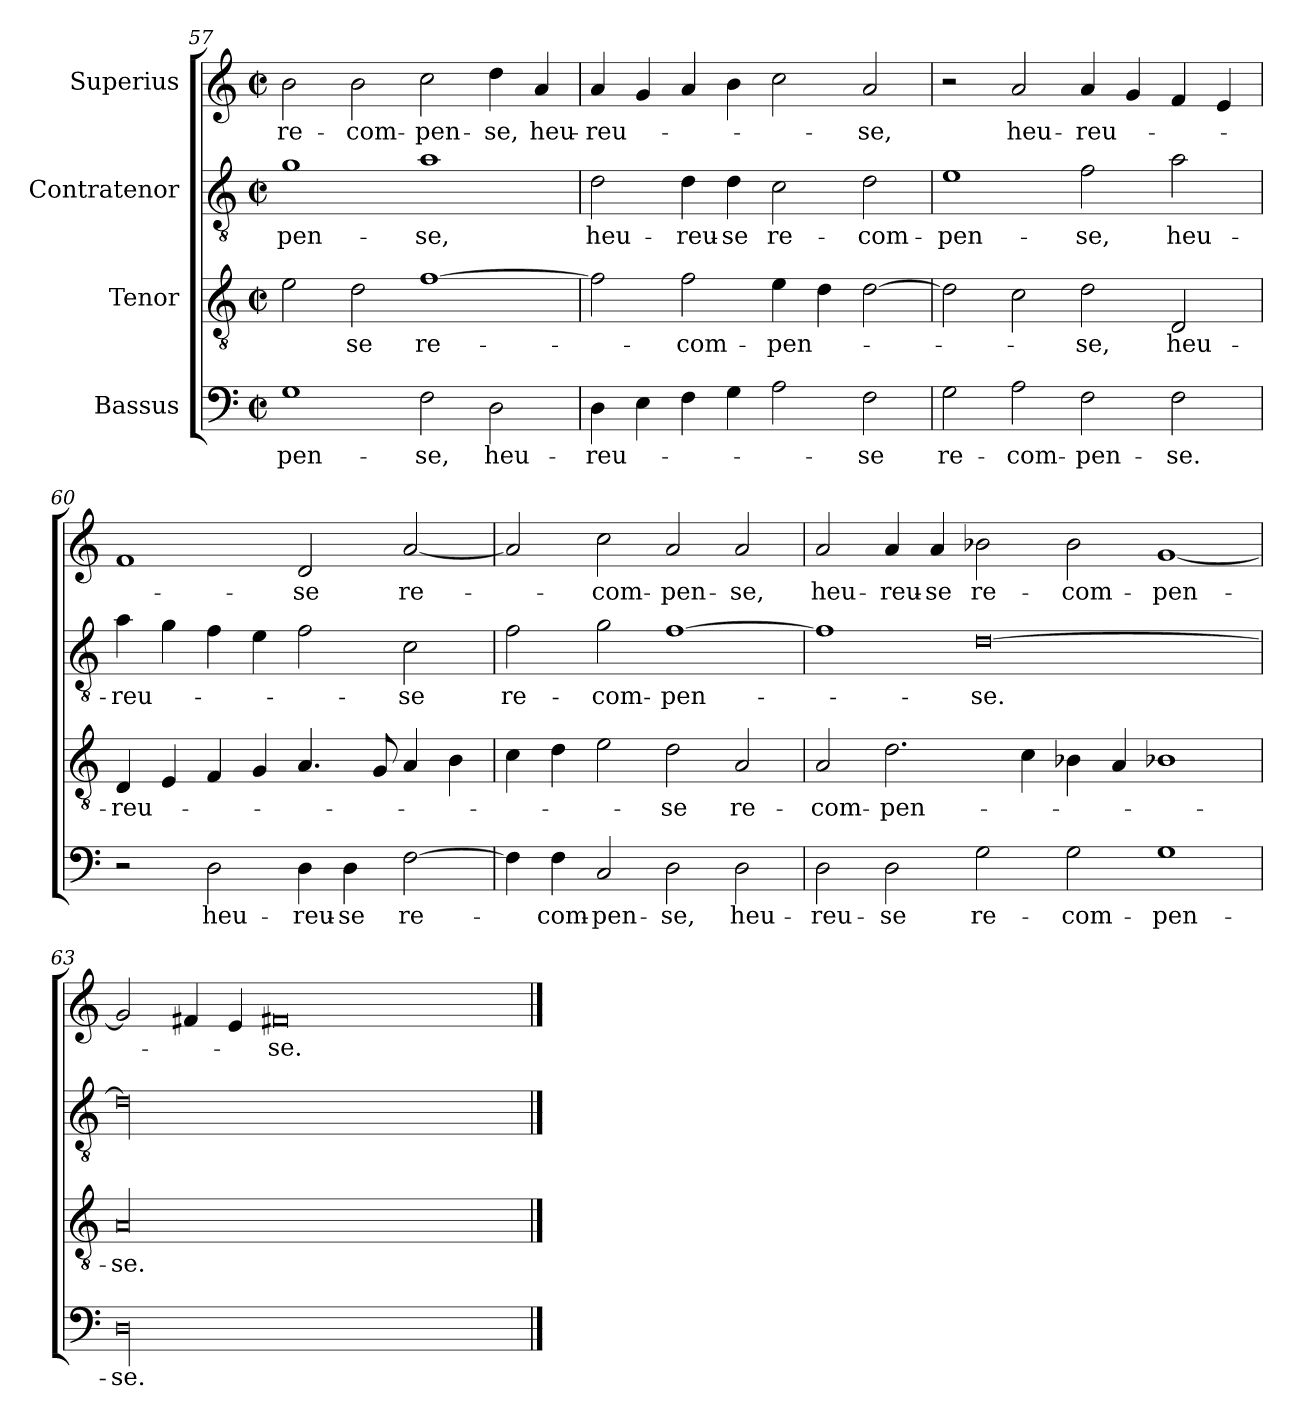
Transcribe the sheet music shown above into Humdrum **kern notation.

**kern	**text	**kern	**text	**kern	**text	**kern	**text
*part4	*part4	*part3	*part3	*part2	*part2	*part1	*part1
*staff4	*staff4	*staff3	*staff3	*staff2	*staff2	*staff1	*staff1
*I"Bassus	*	*I"Tenor	*	*I"Contratenor	*	*I"Superius	*
*clefF4	*	*clefGv2	*	*clefGv2	*	*clefG2	*
*k[]	*	*k[]	*	*k[]	*	*k[]	*
*C:	*	*C:	*	*C:	*	*C:	*
*M2/2	*	*M2/2	*	*M2/2	*	*M2/2	*
*met(c|)	*	*met(c|)	*	*met(c|)	*	*met(c|)	*
=57	=57	=57	=57	=57	=57	=57	=57
1G\	-pen-	2e\	.	1g\	-pen-	2b\	re-
.	.	2d\	-se	.	.	2b\	-com-
2F\	-se,	[1f\	re-	1a\	-se,	2cc\	-pen-
2D\	heu-	.	.	.	.	4dd\	-se,
.	.	.	.	.	.	4a/	heu-
=58	=58	=58	=58	=58	=58	=58	=58
4D\	-reu-	2f\]	.	2d\	heu-	4a/	-reu-
4E\	.	.	.	.	.	4g/	.
4F\	.	2f\	-com-	4d\	-reu-	4a/	.
4G\	.	.	.	4d\	-se	4b\	.
2A\	.	4e\	-pen-	2c\	re-	2cc\	.
.	.	4d\	.	.	.	.	.
2F\	-se	[2d\	.	2d\	-com-	2a/	-se,
!!LO:PB:g=z
=59	=59	=59	=59	=59	=59	=59	=59
2G\	re-	2d\]	.	1e\	-pen-	2r	.
2A\	-com-	2c\	.	.	.	2a/	heu-
2F\	-pen-	2d\	-se,	2f\	-se,	4a/	-reu-
.	.	.	.	.	.	4g/	.
2F\	-se.	2D/	heu-	2a\	heu-	4f/	.
.	.	.	.	.	.	4e/	.
=60	=60	=60	=60	=60	=60	=60	=60
2r	.	4D/	-reu-	4a\	-reu-	1f/	.
.	.	4E/	.	4g\	.	.	.
2D\	heu-	4F/	.	4f\	.	.	.
.	.	4G/	.	4e\	.	.	.
4D\	-reu-	4.A/	.	2f\	.	2d/	-se
4D\	-se	.	.	.	.	.	.
.	.	8G/	.	.	.	.	.
[2F\	re-	4A/	.	2c\	-se	[2a/	re-
.	.	4B\	.	.	.	.	.
=61	=61	=61	=61	=61	=61	=61	=61
4F\]	.	4c\	.	2f\	re-	2a/]	.
4F\	-com-	4d\	.	.	.	.	.
2C/	-pen-	2e\	.	2g\	-com-	2cc\	-com-
2D\	-se,	2d\	-se	[1f\	-pen-	2a/	-pen-
2D\	heu-	2A/	re-	.	.	2a/	-se,
=62	=62	=62	=62	=62	=62	=62	=62
2D\	-reu-	2A/	-com-	1f\]	.	2a/	heu-
2D\	-se	2.d\	-pen-	.	.	4a/	-reu-
.	.	.	.	.	.	4a/	-se
2G\	re-	.	.	[0d\	-se.	2b-X\	re-
.	.	4c\	.	.	.	.	.
2G\	-com-	4B-X\	.	.	.	2b-\	-com-
.	.	4A/	.	.	.	.	.
1G\	-pen-	1B-X\	.	.	.	[1g/	-pen-
=63	=63	=63	=63	=63	=63	=63	=63
00D\	-se.	00A/	-se.	00d\]	.	2g/]	.
.	.	.	.	.	.	4f#X/	.
.	.	.	.	.	.	4e/	.
.	.	.	.	.	.	0f#X/	-se.
.	.	.	.	.	.	1ryy	.
==	==	==	==	==	==	==	==
*-	*-	*-	*-	*-	*-	*-	*-
